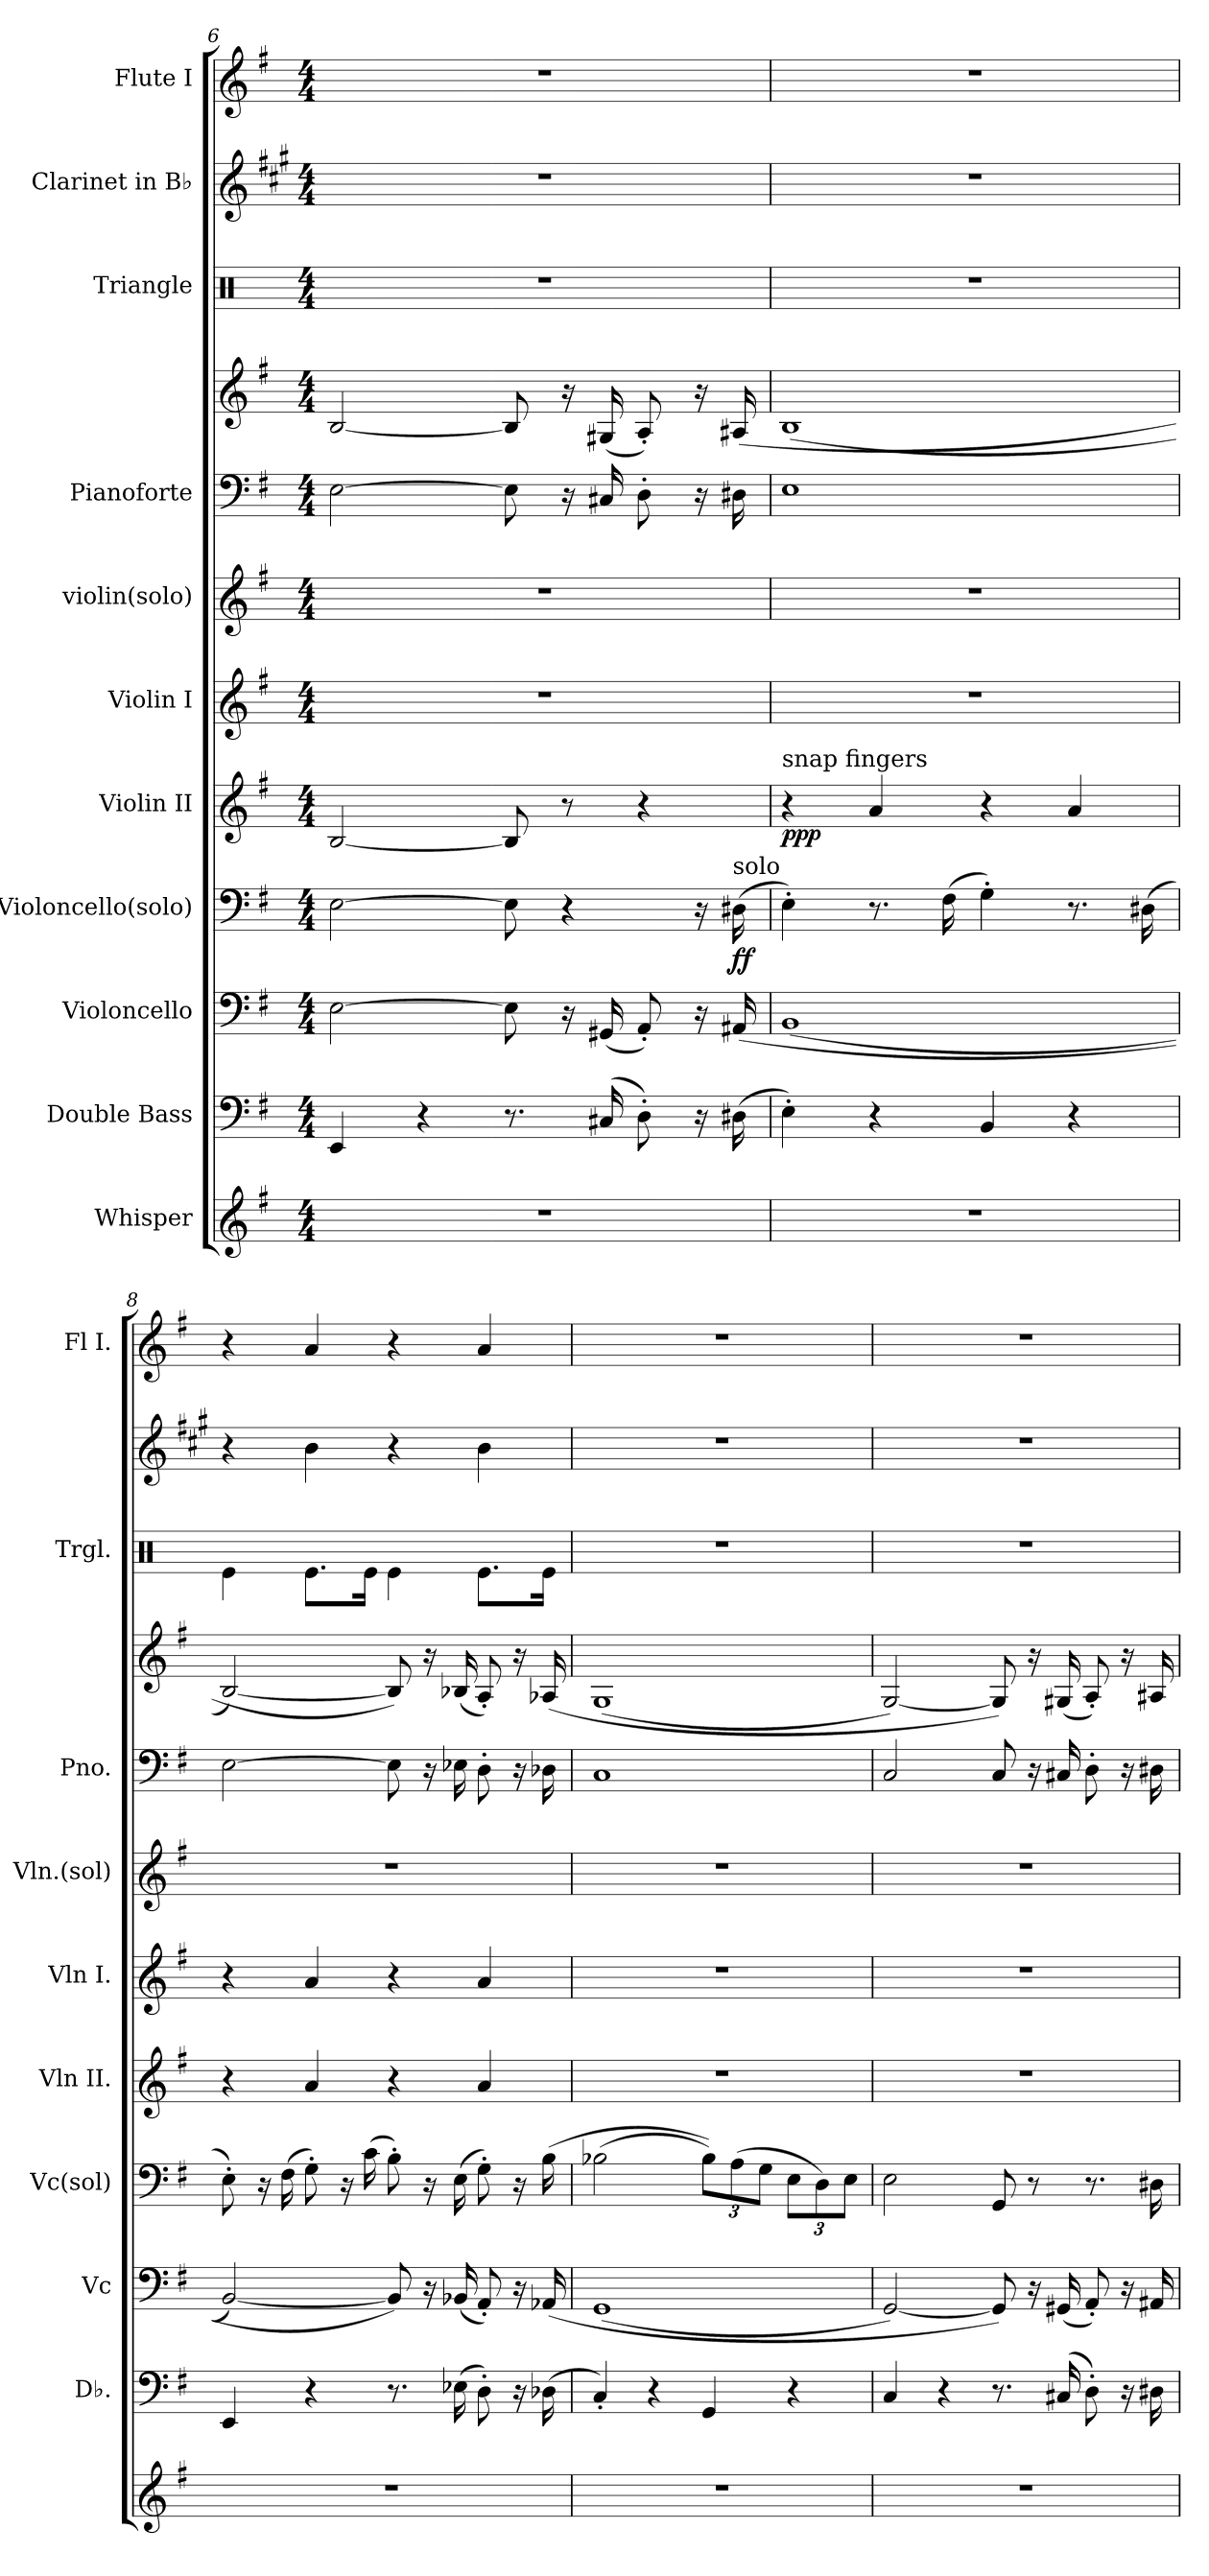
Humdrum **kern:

**kern	**kern	**kern	**kern	**dynam	**kern	**dynam	**kern	**kern	**kern	**kern	**kern	**kern	**kern
*part11	*part10	*part9	*part8	*part8	*part7	*part7	*part6	*part5	*part4	*part4	*part3	*part2	*part1
*staff12	*staff11	*staff10	*staff9	*staff9	*staff8	*staff8	*staff7	*staff6	*staff5	*staff4	*staff3	*staff2	*staff1
*I"Whisper	*I"Double Bass	*I"Violoncello	*I"Violoncello(solo)	*	*I"Violin II	*	*I"Violin I	*I"violin(solo)	*I"Pianoforte	*	*I"Triangle	*I"Clarinet in B♭	*I"Flute I
*	*I'Db.	*I'Vc	*I'Vc(sol)	*	*I'Vln II.	*	*I'Vln I.	*I'Vln.(sol)	*I'Pno.	*	*I'Trgl.	*	*I'Fl I.
*clefG2	*clefF4	*clefF4	*clefF4	*	*clefG2	*	*clefG2	*clefG2	*clefF4	*clefG2	*clefX	*clefG2	*clefG2
*	*ITrd7c12	*	*	*	*	*	*	*	*	*	*	*ITrd1c2	*
*k[f#]	*k[f#]	*k[f#]	*k[f#]	*	*k[f#]	*	*k[f#]	*k[f#]	*k[f#]	*k[f#]	*k[]	*k[f#]	*k[f#]
*M4/4	*M4/4	*M4/4	*M4/4	*	*M4/4	*	*M4/4	*M4/4	*M4/4	*M4/4	*M4/4	*M4/4	*M4/4
=6	=6	=6	=6	=6	=6	=6	=6	=6	=6	=6	=6	=6	=6
1r	4EEE/	[2E\	[2E\	.	[2B/	.	1r	1r	[2E\	[2B/	1r	1r	1r
.	4r	.	.	.	.	.	.	.	.	.	.	.	.
.	8.r	8E\]	8E\]	.	8B/]	.	.	.	8E\]	8B/]	.	.	.
.	.	16r	4r	.	8r	.	.	.	16r	16r	.	.	.
.	(16CC#X/	(16GG#X/	.	.	.	.	.	.	16C#X/	(16G#X/	.	.	.
.	8DD'\)	8AA'/)	.	.	4r	.	.	.	8D'\	8A'/)	.	.	.
.	16r	16r	16r	.	.	.	.	.	16r	16r	.	.	.
!	!	!	!LO:TX:a:t=solo	!	!	!	!	!	!	!	!	!	!
!	!	!	!	!LO:DY:b	!	!	!	!	!	!	!	!	!
.	(16DD#X\	(16AA#X/	(16D#X\	ff	.	.	.	.	16D#X\	(16A#X/	.	.	.
!!LO:PB:g=z
=7	=7	=7	=7	=7	=7	=7	=7	=7	=7	=7	=7	=7	=7
!	!	!	!	!	!LO:TX:a:t=snap fingers	!	!	!	!	!	!	!	!
!	!	!	!	!	!	!LO:DY:b	!	!	!	!	!	!	!
1r	4EE'\)	(1BB	4E'\)	.	4r	ppp	1r	1r	1E	(1B	1r	1r	1r
.	4r	.	8.r	.	4a/	.	.	.	.	.	.	.	.
.	.	.	(16F#\	.	.	.	.	.	.	.	.	.	.
.	4BBB/	.	4G'\)	.	4r	.	.	.	.	.	.	.	.
.	4r	.	8.r	.	4a/	.	.	.	.	.	.	.	.
.	.	.	(16D#X\	.	.	.	.	.	.	.	.	.	.
=8	=8	=8	=8	=8	=8	=8	=8	=8	=8	=8	=8	=8	=8
1r	4EEE/	[2BB/)	8E'\)	.	4r	.	4r	1r	[2E\	[2B/)	4Re\	4r	4r
.	.	.	16r	.	.	.	.	.	.	.	.	.	.
.	.	.	(16F#\	.	.	.	.	.	.	.	.	.	.
.	4r	.	8G'\)	.	4a/	.	4a/	.	.	.	8.Re\L	4a\	4a/
.	.	.	16r	.	.	.	.	.	.	.	.	.	.
.	.	.	(16c\	.	.	.	.	.	.	.	16Re\Jk	.	.
.	8.r	8BB/])	8B'\)	.	4r	.	4r	.	8E\]	8B/])	4Re\	4r	4r
.	.	16r	16r	.	.	.	.	.	16r	16r	.	.	.
.	(16EE-X\	(16BB-X/	(16E\	.	.	.	.	.	16E-X\	(16B-X/	.	.	.
.	8DD'\)	8AA'/)	8G'\)	.	4a/	.	4a/	.	8D'\	8A'/)	8.Re\L	4a\	4a/
.	16r	16r	16r	.	.	.	.	.	16r	16r	.	.	.
.	(16DD-X\	(16AA-X/	(16B\	.	.	.	.	.	16D-X\	(16A-X/	16Re\Jk	.	.
=9	=9	=9	=9	=9	=9	=9	=9	=9	=9	=9	=9	=9	=9
1r	4CC'/)	(1GG	(2B-X\	.	1r	.	1r	1r	1C	(1G	1r	1r	1r
.	4r	.	.	.	.	.	.	.	.	.	.	.	.
*	*	*	*Xbrackettup	*	*	*	*	*	*	*	*	*	*
.	4GGG/	.	12B-\L))	.	.	.	.	.	.	.	.	.	.
.	.	.	(12A\	.	.	.	.	.	.	.	.	.	.
.	.	.	12G\J	.	.	.	.	.	.	.	.	.	.
.	4r	.	12E\L	.	.	.	.	.	.	.	.	.	.
.	.	.	12D\)	.	.	.	.	.	.	.	.	.	.
.	.	.	12E\J	.	.	.	.	.	.	.	.	.	.
!!LO:PB:g=z
=10	=10	=10	=10	=10	=10	=10	=10	=10	=10	=10	=10	=10	=10
1r	4CC/	[2GG/)	2E\	.	1r	.	1r	1r	2C/	[2G/)	1r	1r	1r
.	4r	.	.	.	.	.	.	.	.	.	.	.	.
.	8.r	8GG/])	8GG/	.	.	.	.	.	8C/	8G/])	.	.	.
.	.	16r	8r	.	.	.	.	.	16r	16r	.	.	.
.	(16CC#X/	(16GG#X/	.	.	.	.	.	.	16C#X/	(16G#X/	.	.	.
.	8DD'\)	8AA'/)	8.r	.	.	.	.	.	8D'\	8A'/)	.	.	.
.	16r	16r	.	.	.	.	.	.	16r	16r	.	.	.
.	16DD#X\	16AA#X/	16D#X\	.	.	.	.	.	16D#X\	16A#X/	.	.	.
=	=	=	=	=	=	=	=	=	=	=	=	=	=
*-	*-	*-	*-	*-	*-	*-	*-	*-	*-	*-	*-	*-	*-
